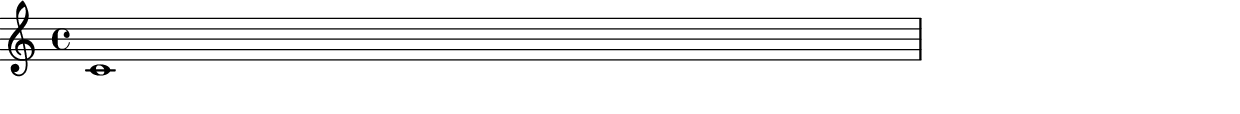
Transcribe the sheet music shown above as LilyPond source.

%% Generated by lilypond-book
%% Options: [exampleindent=10.16\mm,indent=0\mm,line-width=160\mm,paper-height=845.047\pt,paper-width=597.508\pt,papersize='(cons (* 597.508 pt) (* 845.047 pt))]
\include "lilypond-book-preamble.ly"


% ****************************************************************
% Start cut-&-pastable-section
% ****************************************************************

#(ly:set-option 'eps-box-padding 3.000000)



\paper {
  #(set-paper-size '(cons (* 597.508 pt) (* 845.047 pt)))
  indent = 0\mm
  line-width = 160\mm
  % offset the left padding, also add 1mm as lilypond creates cropped
  % images with a little space on the right
  line-width = #(- line-width (* mm  3.000000) (* mm 1))
}

\layout {
  
}




% ****************************************************************
% ly snippet:
% ****************************************************************
\sourcefilename "/lilypond-2.26.0/input/regression/instrument-name-hara-kiri.ly"
\sourcefileline 0
\version "2.21.0"

\header {
  texidoc = "Instrument names are removed when the staves are
killed off.

In this example, the second staff (marked by the bar number 2)
disappears, as does the instrument name."
}
        
\new PianoStaff <<
  \new Staff {
    \override Staff.VerticalAxisGroup.remove-empty = ##t  
    \set PianoStaff.instrumentName = "up"
    \set PianoStaff.shortInstrumentName = "u"
    c'1\break R
  }
>>



% ****************************************************************
% end ly snippet
% ****************************************************************
